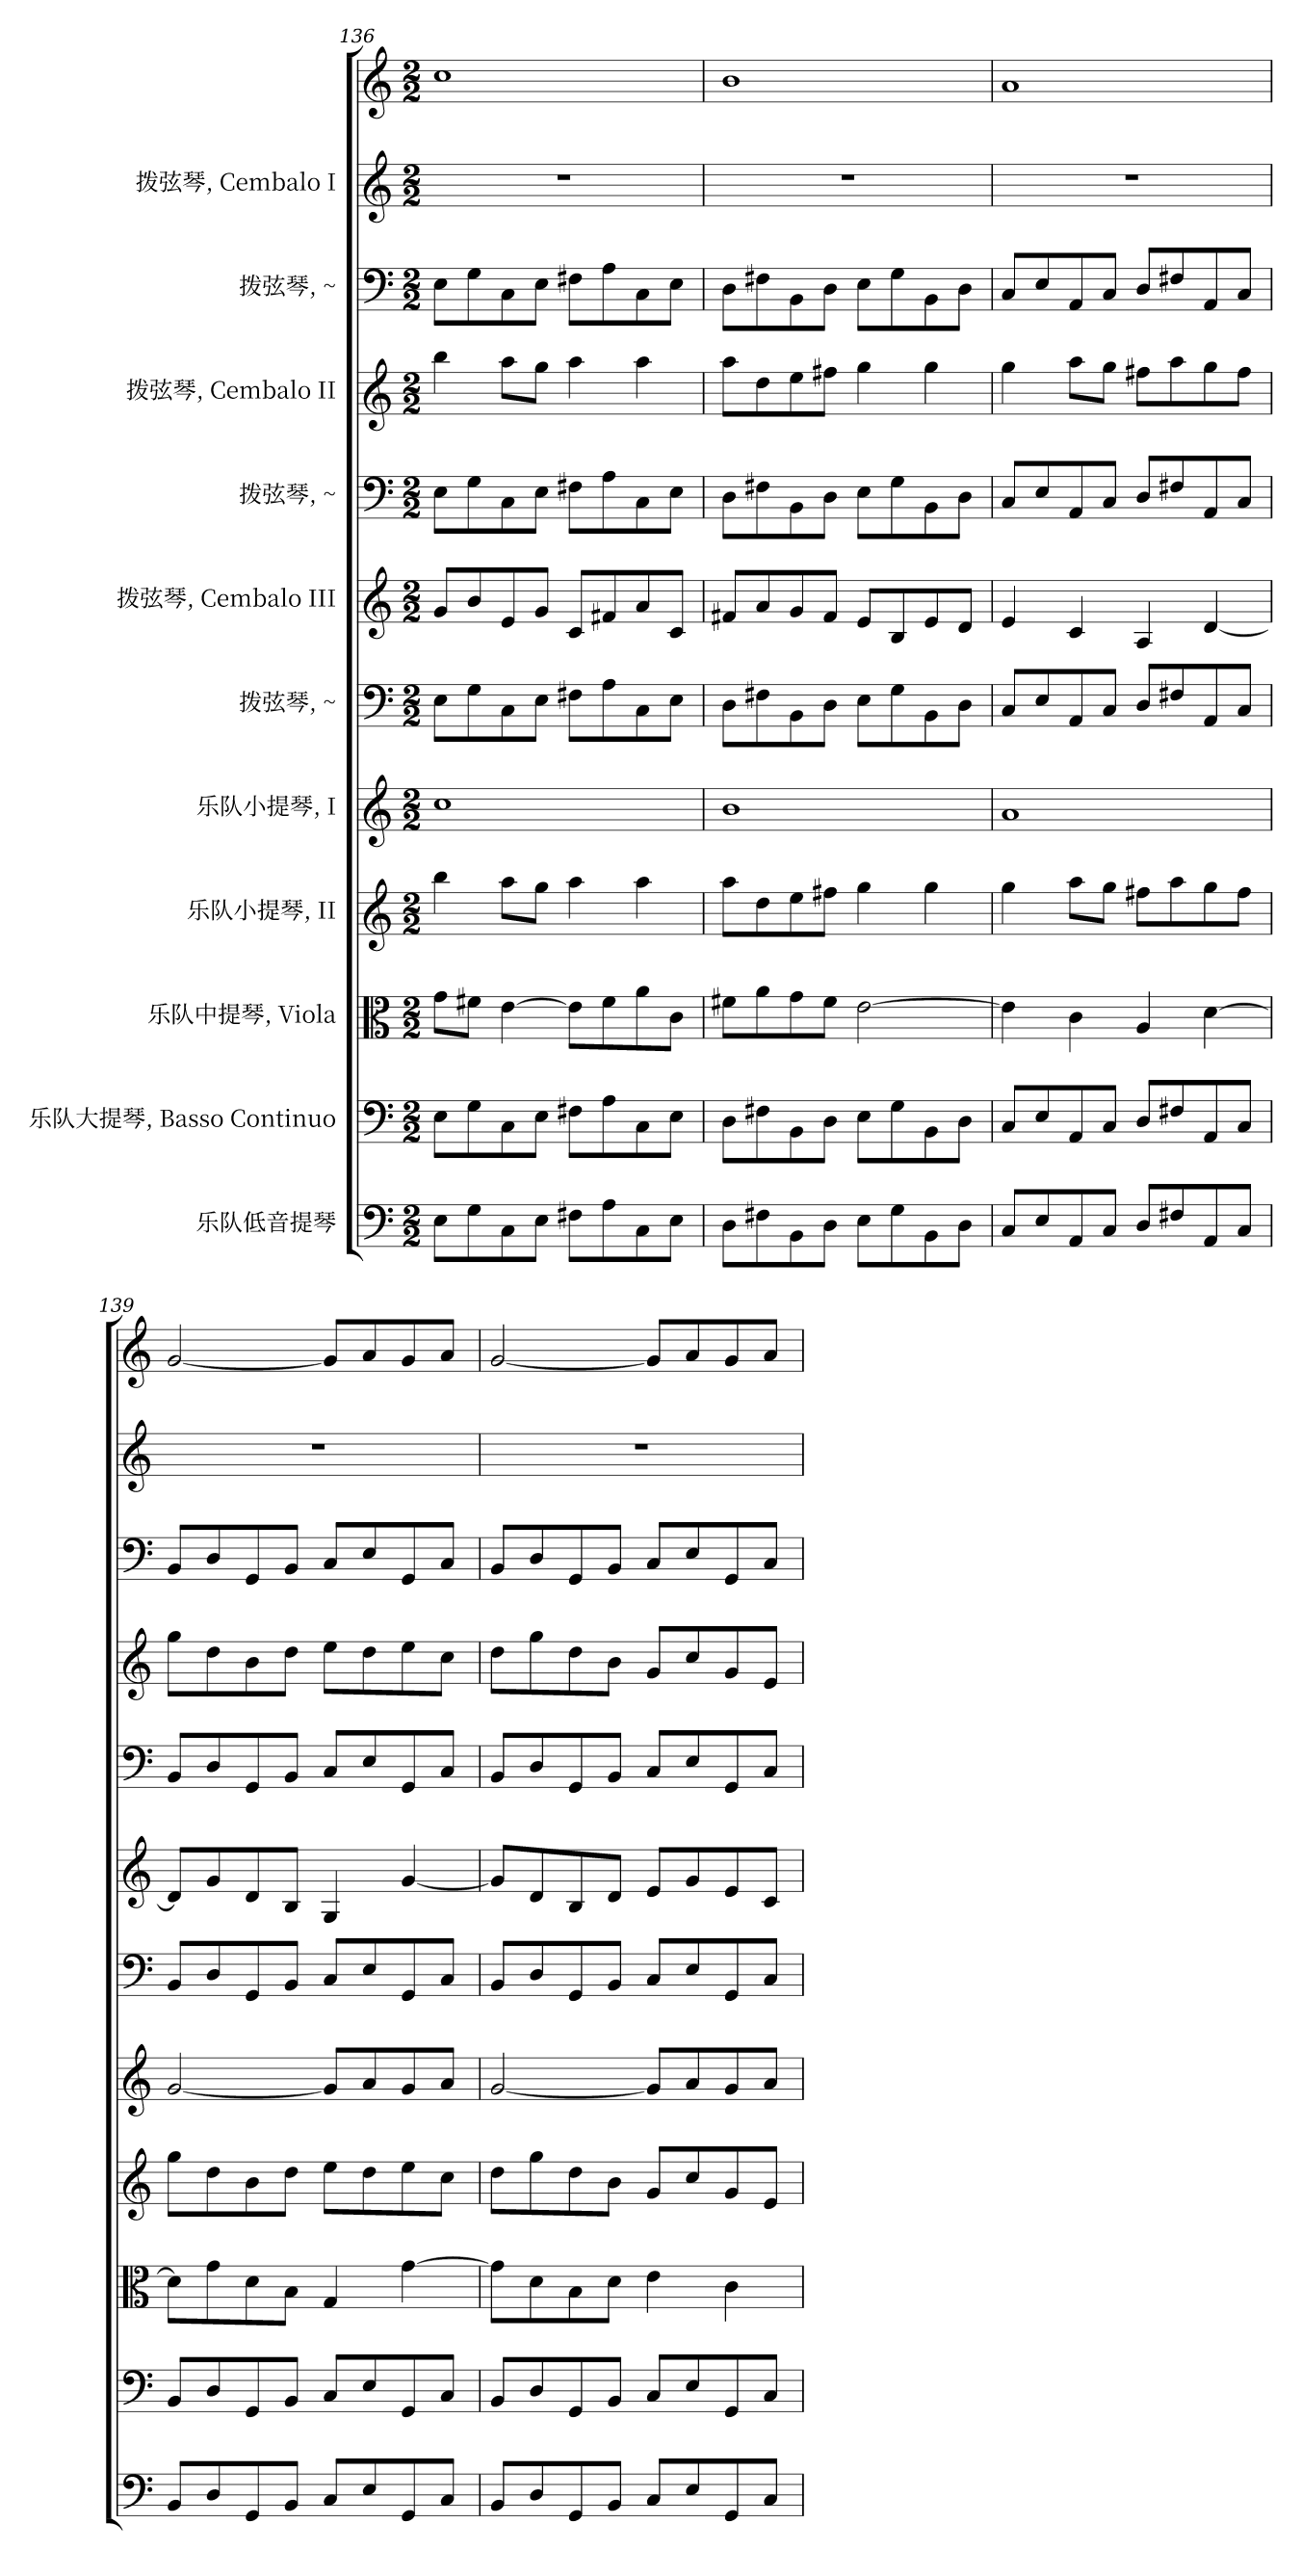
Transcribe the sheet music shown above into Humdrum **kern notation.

**kern	**kern	**kern	**kern	**kern	**kern	**kern	**kern	**kern	**kern	**kern	**kern
*part11	*part10	*part9	*part8	*part7	*part6	*part5	*part4	*part3	*part2	*part1	*part1
*staff12	*staff11	*staff10	*staff9	*staff8	*staff7	*staff6	*staff5	*staff4	*staff3	*staff2	*staff1
*I"乐队低音提琴	*I"乐队大提琴, Basso Continuo	*I"乐队中提琴, Viola	*I"乐队小提琴, II	*I"乐队小提琴, I	*I"拨弦琴, ~	*I"拨弦琴, Cembalo III	*I"拨弦琴, ~	*I"拨弦琴, Cembalo II	*I"拨弦琴, ~	*I"拨弦琴, Cembalo I	*
!!LO:PB:g=z
*clefF4	*clefF4	*clefC3	*clefG2	*clefG2	*clefF4	*clefG2	*clefF4	*clefG2	*clefF4	*clefG2	*clefG2
*ITrd7c12	*	*	*	*	*	*	*	*	*	*	*
*k[]	*k[]	*k[]	*k[]	*k[]	*k[]	*k[]	*k[]	*k[]	*k[]	*k[]	*k[]
*M2/2	*M2/2	*M2/2	*M2/2	*M2/2	*M2/2	*M2/2	*M2/2	*M2/2	*M2/2	*M2/2	*M2/2
=136	=136	=136	=136	=136	=136	=136	=136	=136	=136	=136	=136
8EE\L	8E\L	8g\L	4bb\	1cc	8E\L	8g/L	8E\L	4bb\	8E\L	1r	1cc
8GG\	8G\	8f#X\J	.	.	8G\	8b/	8G\	.	8G\	.	.
8CC\	8C\	[4e\	8aa\L	.	8C\	8e/	8C\	8aa\L	8C\	.	.
8EE\J	8E\J	.	8gg\J	.	8E\J	8g/J	8E\J	8gg\J	8E\J	.	.
8FF#X\L	8F#X\L	8e\L]	4aa\	.	8F#X\L	8c/L	8F#X\L	4aa\	8F#X\L	.	.
8AA\	8A\	8f#\	.	.	8A\	8f#X/	8A\	.	8A\	.	.
8CC\	8C\	8a\	4aa\	.	8C\	8a/	8C\	4aa\	8C\	.	.
8EE\J	8E\J	8c\J	.	.	8E\J	8c/J	8E\J	.	8E\J	.	.
=137	=137	=137	=137	=137	=137	=137	=137	=137	=137	=137	=137
8DD\L	8D\L	8f#X\L	8aa\L	1b	8D\L	8f#X/L	8D\L	8aa\L	8D\L	1r	1b
8FF#X\	8F#X\	8a\	8dd\	.	8F#X\	8a/	8F#X\	8dd\	8F#X\	.	.
8BBB\	8BB\	8g\	8ee\	.	8BB\	8g/	8BB\	8ee\	8BB\	.	.
8DD\J	8D\J	8f#\J	8ff#X\J	.	8D\J	8f#/J	8D\J	8ff#X\J	8D\J	.	.
8EE\L	8E\L	[2e\	4gg\	.	8E\L	8e/L	8E\L	4gg\	8E\L	.	.
8GG\	8G\	.	.	.	8G\	8B/	8G\	.	8G\	.	.
8BBB\	8BB\	.	4gg\	.	8BB\	8e/	8BB\	4gg\	8BB\	.	.
8DD\J	8D\J	.	.	.	8D\J	8d/J	8D\J	.	8D\J	.	.
=138	=138	=138	=138	=138	=138	=138	=138	=138	=138	=138	=138
8CC/L	8C/L	4e\]	4gg\	1a	8C/L	4e/	8C/L	4gg\	8C/L	1r	1a
8EE/	8E/	.	.	.	8E/	.	8E/	.	8E/	.	.
8AAA/	8AA/	4c\	8aa\L	.	8AA/	4c/	8AA/	8aa\L	8AA/	.	.
8CC/J	8C/J	.	8gg\J	.	8C/J	.	8C/J	8gg\J	8C/J	.	.
8DD/L	8D/L	4A/	8ff#X\L	.	8D/L	4A/	8D/L	8ff#X\L	8D/L	.	.
8FF#X/	8F#X/	.	8aa\	.	8F#X/	.	8F#X/	8aa\	8F#X/	.	.
8AAA/	8AA/	[4d\	8gg\	.	8AA/	[4d/	8AA/	8gg\	8AA/	.	.
8CC/J	8C/J	.	8ff#\J	.	8C/J	.	8C/J	8ff#\J	8C/J	.	.
=139	=139	=139	=139	=139	=139	=139	=139	=139	=139	=139	=139
8BBB/L	8BB/L	8d\L]	8gg\L	[2g/	8BB/L	8d/L]	8BB/L	8gg\L	8BB/L	1r	[2g/
8DD/	8D/	8g\	8dd\	.	8D/	8g/	8D/	8dd\	8D/	.	.
8GGG/	8GG/	8d\	8b\	.	8GG/	8d/	8GG/	8b\	8GG/	.	.
8BBB/J	8BB/J	8B\J	8dd\J	.	8BB/J	8B/J	8BB/J	8dd\J	8BB/J	.	.
8CC/L	8C/L	4G/	8ee\L	8g/L]	8C/L	4G/	8C/L	8ee\L	8C/L	.	8g/L]
8EE/	8E/	.	8dd\	8a/	8E/	.	8E/	8dd\	8E/	.	8a/
8GGG/	8GG/	[4g\	8ee\	8g/	8GG/	[4g/	8GG/	8ee\	8GG/	.	8g/
8CC/J	8C/J	.	8cc\J	8a/J	8C/J	.	8C/J	8cc\J	8C/J	.	8a/J
!!LO:PB:g=z
=140	=140	=140	=140	=140	=140	=140	=140	=140	=140	=140	=140
8BBB/L	8BB/L	8g\L]	8dd\L	[2g/	8BB/L	8g/L]	8BB/L	8dd\L	8BB/L	1r	[2g/
8DD/	8D/	8d\	8gg\	.	8D/	8d/	8D/	8gg\	8D/	.	.
8GGG/	8GG/	8B\	8dd\	.	8GG/	8B/	8GG/	8dd\	8GG/	.	.
8BBB/J	8BB/J	8d\J	8b\J	.	8BB/J	8d/J	8BB/J	8b\J	8BB/J	.	.
8CC/L	8C/L	4e\	8g/L	8g/L]	8C/L	8e/L	8C/L	8g/L	8C/L	.	8g/L]
8EE/	8E/	.	8cc/	8a/	8E/	8g/	8E/	8cc/	8E/	.	8a/
8GGG/	8GG/	4c\	8g/	8g/	8GG/	8e/	8GG/	8g/	8GG/	.	8g/
8CC/J	8C/J	.	8e/J	8a/J	8C/J	8c/J	8C/J	8e/J	8C/J	.	8a/J
=	=	=	=	=	=	=	=	=	=	=	=
*-	*-	*-	*-	*-	*-	*-	*-	*-	*-	*-	*-
